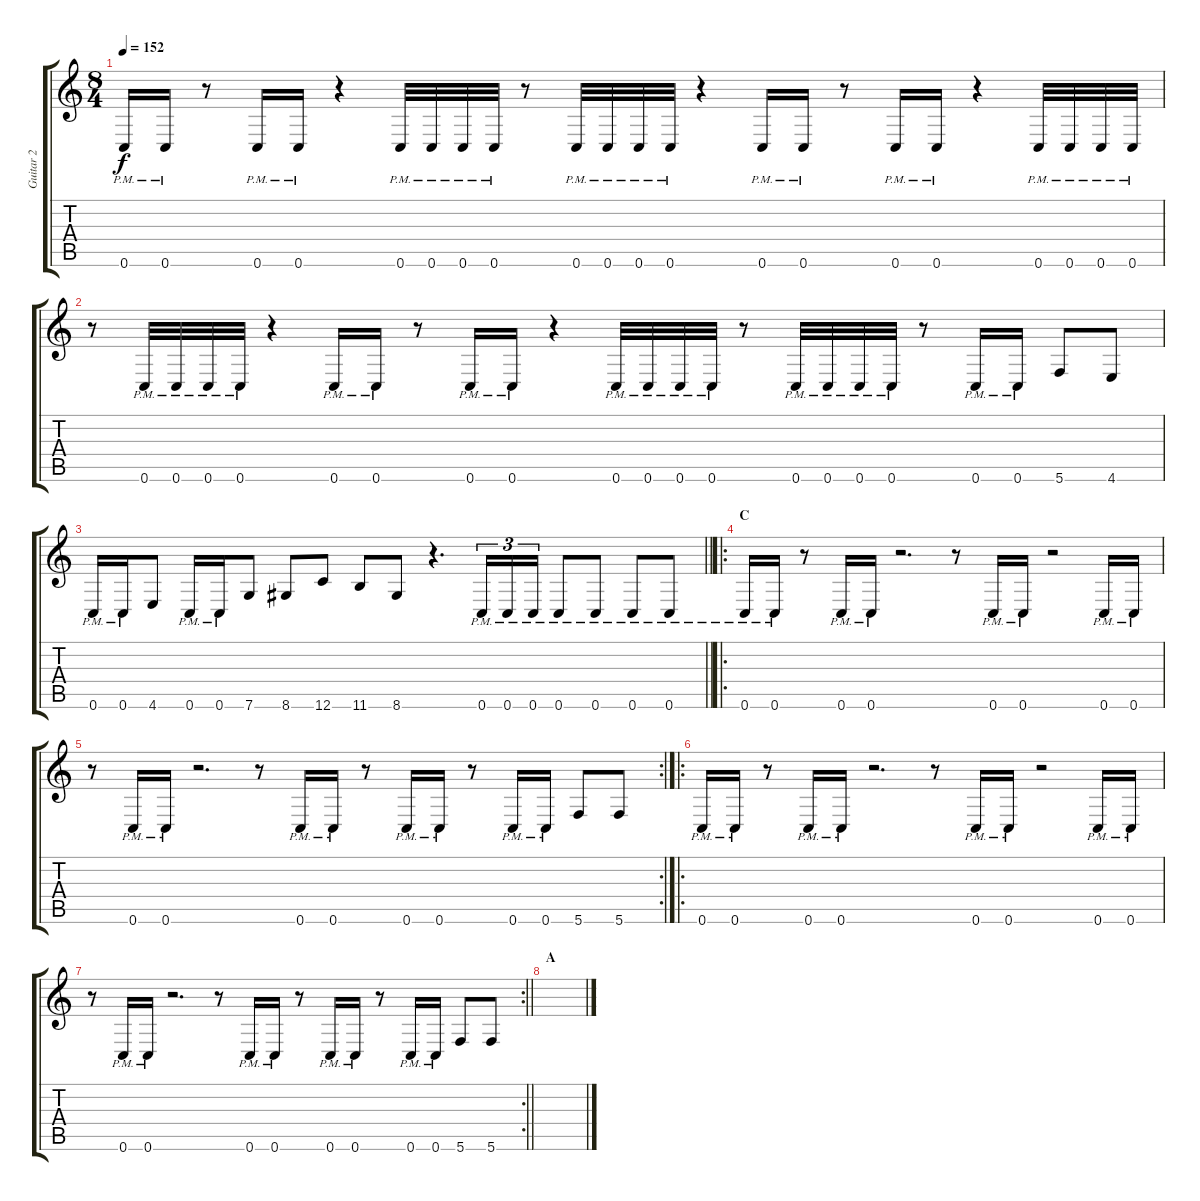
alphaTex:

\track ("Guitar 2" "Guitar 2") {instrument distortionguitar}
\staff {score tabs}
\tuning (D4 A3 F3 C3 G2 C2) {hide}
\ts (8 4)
\tempo 152
\clef g2
\ks c
0.6{pm}.16{dy f} 0.6{pm}.16 r.8 0.6{pm}.16 0.6{pm}.16 r.4 0.6{pm}.32 0.6{pm}.32 0.6{pm}.32 0.6{pm}.32 r.8 0.6{pm}.32 0.6{pm}.32 0.6{pm}.32 0.6{pm}.32 r.4 0.6{pm}.16 0.6{pm}.16 r.8 0.6{pm}.16 0.6{pm}.16 r.4 0.6{pm}.32 0.6{pm}.32 0.6{pm}.32 0.6{pm}.32 |
r.8 0.6{pm}.32 0.6{pm}.32 0.6{pm}.32 0.6{pm}.32 r.4 0.6{pm}.16 0.6{pm}.16 r.8 0.6{pm}.16 0.6{pm}.16 r.4 0.6{pm}.32 0.6{pm}.32 0.6{pm}.32 0.6{pm}.32 r.8 0.6{pm}.32 0.6{pm}.32 0.6{pm}.32 0.6{pm}.32 r.8 0.6{pm}.16 0.6{pm}.16 5.6.8 4.6.8 |
\barLineRight lightlight
0.6{pm}.16 0.6{pm}.16 4.6.8 0.6{pm}.16 0.6{pm}.16 7.6.8 8.6.8 12.6.8 11.6.8 8.6.8 r.4{d} 0.6{pm}.16{tu (3 2)} 0.6{pm}.16{tu (3 2)} 0.6{pm}.16{tu (3 2)} 0.6{pm}.8 0.6{pm}.8 0.6{pm}.8 0.6{pm}.8 |
\ro
\section ("" "C")
0.6{pm}.16 0.6{pm}.16 r.8 0.6{pm}.16 0.6{pm}.16 r.2{d} r.8 0.6{pm}.16 0.6{pm}.16 r.2 0.6{pm}.16 0.6{pm}.16 |
\rc 2
r.8 0.6{pm}.16 0.6{pm}.16 r.2{d} r.8 0.6{pm}.16 0.6{pm}.16 r.8 0.6{pm}.16 0.6{pm}.16 r.8 0.6{pm}.16 0.6{pm}.16 5.6.8 5.6.8 |
\ro
0.6{pm}.16 0.6{pm}.16 r.8 0.6{pm}.16 0.6{pm}.16 r.2{d} r.8 0.6{pm}.16 0.6{pm}.16 r.2 0.6{pm}.16 0.6{pm}.16 |
\rc 2
\barLineRight lightlight
r.8 0.6{pm}.16 0.6{pm}.16 r.2{d} r.8 0.6{pm}.16 0.6{pm}.16 r.8 0.6{pm}.16 0.6{pm}.16 r.8 0.6{pm}.16 0.6{pm}.16 5.6.8 5.6.8 |
\section ("" "A")
